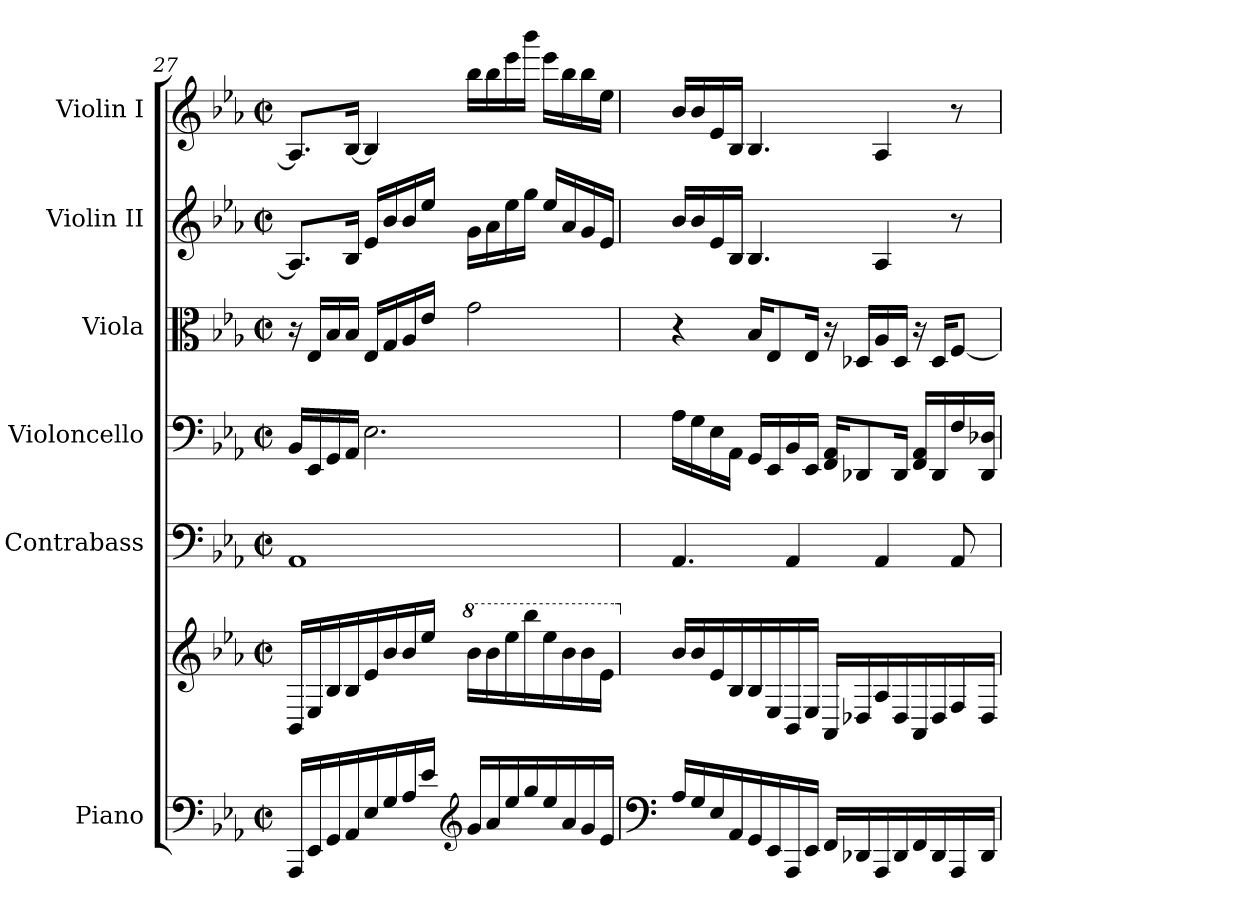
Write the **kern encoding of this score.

**kern	**kern	**kern	**kern	**kern	**kern	**kern
*part6	*part6	*part5	*part4	*part3	*part2	*part1
*staff7	*staff6	*staff5	*staff4	*staff3	*staff2	*staff1
*I"Piano	*	*I"Contrabass	*I"Violoncello	*I"Viola	*I"Violin II	*I"Violin I
*I'Pno.	*	*I'Cb.	*I'Vc.	*I'Vla.	*I'Vln. II	*I'Vln. I
*clefF4	*clefG2	*clefF4	*clefF4	*clefC3	*clefG2	*clefG2
*	*	*ITrd7c12	*	*	*	*
*k[b-e-a-]	*k[b-e-a-]	*k[b-e-a-]	*k[b-e-a-]	*k[b-e-a-]	*k[b-e-a-]	*k[b-e-a-]
*M2/2	*M2/2	*M2/2	*M2/2	*M2/2	*M2/2	*M2/2
*met(c|)	*met(c|)	*met(c|)	*met(c|)	*met(c|)	*met(c|)	*met(c|)
=27	=27	=27	=27	=27	=27	=27
16AAA-/LL	16BB-/LL	1AAA-	16BB-/LL	16r	8.A-/L]	8.A-/L]
16EE-/	16E-/	.	16EE-/	16E-/LL	.	.
16GG/	16B-/	.	16GG/	16B-/	.	.
16AA-/	16B-/	.	16AA-/JJ	16B-/JJ	16B-/Jk	[16B-/Jk
16E-/	16e-/	.	2.E-\	16E-/LL	16e-/LL	4B-/]
16G/	16b-/	.	.	16G/	16b-/	.
16A-/	16b-/	.	.	16A-/	16b-/	.
16e-/JJ	16ee-/JJ	.	.	16e-/JJ	16ee-/JJ	.
*clefG2	*	*	*	*	*	*
*	*8va	*	*	*	*	*
16g/LL	16bb-\LL	.	.	2g\	16g\LL	16bb-\LL
16a-/	16bb-\	.	.	.	16a-\	16bb-\
16ee-/	16eee-\	.	.	.	16ee-\	16eee-\
16gg/	16bbb-\	.	.	.	16gg\JJ	16bbb-\JJ
16ee-/	16eee-\	.	.	.	16ee-/LL	16eee-\LL
16a-/	16bb-\	.	.	.	16a-/	16bb-\
16g/	16bb-\	.	.	.	16g/	16bb-\
16e-/JJ	16ee-\JJ	.	.	.	16e-/JJ	16ee-\JJ
!!LO:LB:g=z
=28	=28	=28	=28	=28	=28	=28
*clefF4	*	*	*	*	*	*
*	*X8va	*	*	*	*	*
16A-/LL	16b-/LL	4.AAA-/	16A-\LL	4r	16b-/LL	16b-/LL
16G/	16b-/	.	16G\	.	16b-/	16b-/
16E-/	16e-/	.	16E-\	.	16e-/	16e-/
16AA-/	16B-/	.	16AA-\JJ	.	16B-/JJ	16B-/JJ
16GG/	16B-/	.	16GG/LL	16B-/KL	4.B-/	4.B-/
16EE-/	16E-/	.	16EE-/	8E-/	.	.
16AAA-/	16BB-/	4AAA-/	16BB-/	.	.	.
16EE-/JJ	16E-/JJ	.	16EE-/JJ	16E-/Jk	.	.
16FF/LL	16AA-/LL	.	16FF/ 16AA-/KL	16r	.	.
16DD-X/	16D-X/	.	8DD-X/	16D-X/LL	.	.
16AAA-/	16A-/	4AAA-/	.	16A-/	4A-/	4A-/
16DD-/	16D-/	.	16DD-/Jk	16D-/JJ	.	.
16FF/	16AA-/	.	16FF/ 16AA-/LL	16r	.	.
16DD-/	16D-/	.	16DD-/	16D-/KL	.	.
16AAA-/	16F/	8AAA-/	16F/	[8F/J	8r	8r
16DD-/JJ	16D-/JJ	.	16DD-/ 16D-X/JJ	.	.	.
=	=	=	=	=	=	=
*-	*-	*-	*-	*-	*-	*-
